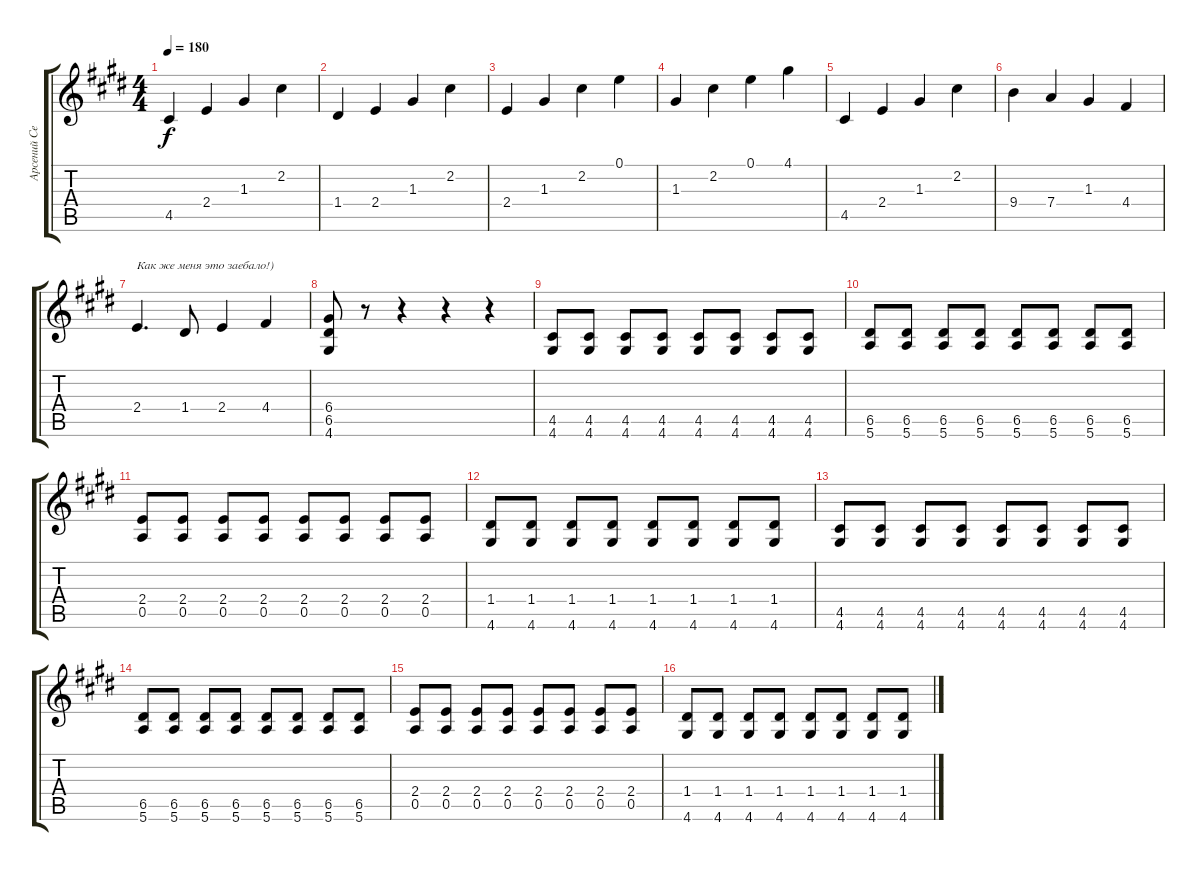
\track ("Арсений Сергеев" "Арсений Се") {instrument distortionguitar}
\staff {score tabs}
\tuning (E4 B3 G3 D3 A2 E2) {hide}
\ts (4 4)
\tempo 180
\clef g2
\ks c#minor
4.5.4{dy f} 2.4.4 1.3.4 2.2.4 |
1.4.4 2.4.4 1.3.4 2.2.4 |
2.4.4 1.3.4 2.2.4 0.1.4 |
1.3.4 2.2.4 0.1.4 4.1.4 |
4.5.4 2.4.4 1.3.4 2.2.4 |
9.4.4 7.4.4 1.3.4 4.4.4 |
2.4.4{d txt "Как же меня это заебало!)"} 1.4.8 2.4.4 4.4.4 |
(6.4 6.5 4.6).8 r.8 r.4 r.4 r.4 |
(4.5 4.6).8 (4.5 4.6).8 (4.5 4.6).8 (4.5 4.6).8 (4.5 4.6).8 (4.5 4.6).8 (4.5 4.6).8 (4.5 4.6).8 |
(6.5 5.6).8 (6.5 5.6).8 (6.5 5.6).8 (6.5 5.6).8 (6.5 5.6).8 (6.5 5.6).8 (6.5 5.6).8 (6.5 5.6).8 |
(2.4 0.5).8 (2.4 0.5).8 (2.4 0.5).8 (2.4 0.5).8 (2.4 0.5).8 (2.4 0.5).8 (2.4 0.5).8 (2.4 0.5).8 |
(1.4 4.6).8 (1.4 4.6).8 (1.4 4.6).8 (1.4 4.6).8 (1.4 4.6).8 (1.4 4.6).8 (1.4 4.6).8 (1.4 4.6).8 |
(4.5 4.6).8 (4.5 4.6).8 (4.5 4.6).8 (4.5 4.6).8 (4.5 4.6).8 (4.5 4.6).8 (4.5 4.6).8 (4.5 4.6).8 |
(6.5 5.6).8 (6.5 5.6).8 (6.5 5.6).8 (6.5 5.6).8 (6.5 5.6).8 (6.5 5.6).8 (6.5 5.6).8 (6.5 5.6).8 |
(2.4 0.5).8 (2.4 0.5).8 (2.4 0.5).8 (2.4 0.5).8 (2.4 0.5).8 (2.4 0.5).8 (2.4 0.5).8 (2.4 0.5).8 |
(1.4 4.6).8 (1.4 4.6).8 (1.4 4.6).8 (1.4 4.6).8 (1.4 4.6).8 (1.4 4.6).8 (1.4 4.6).8 (1.4 4.6).8
